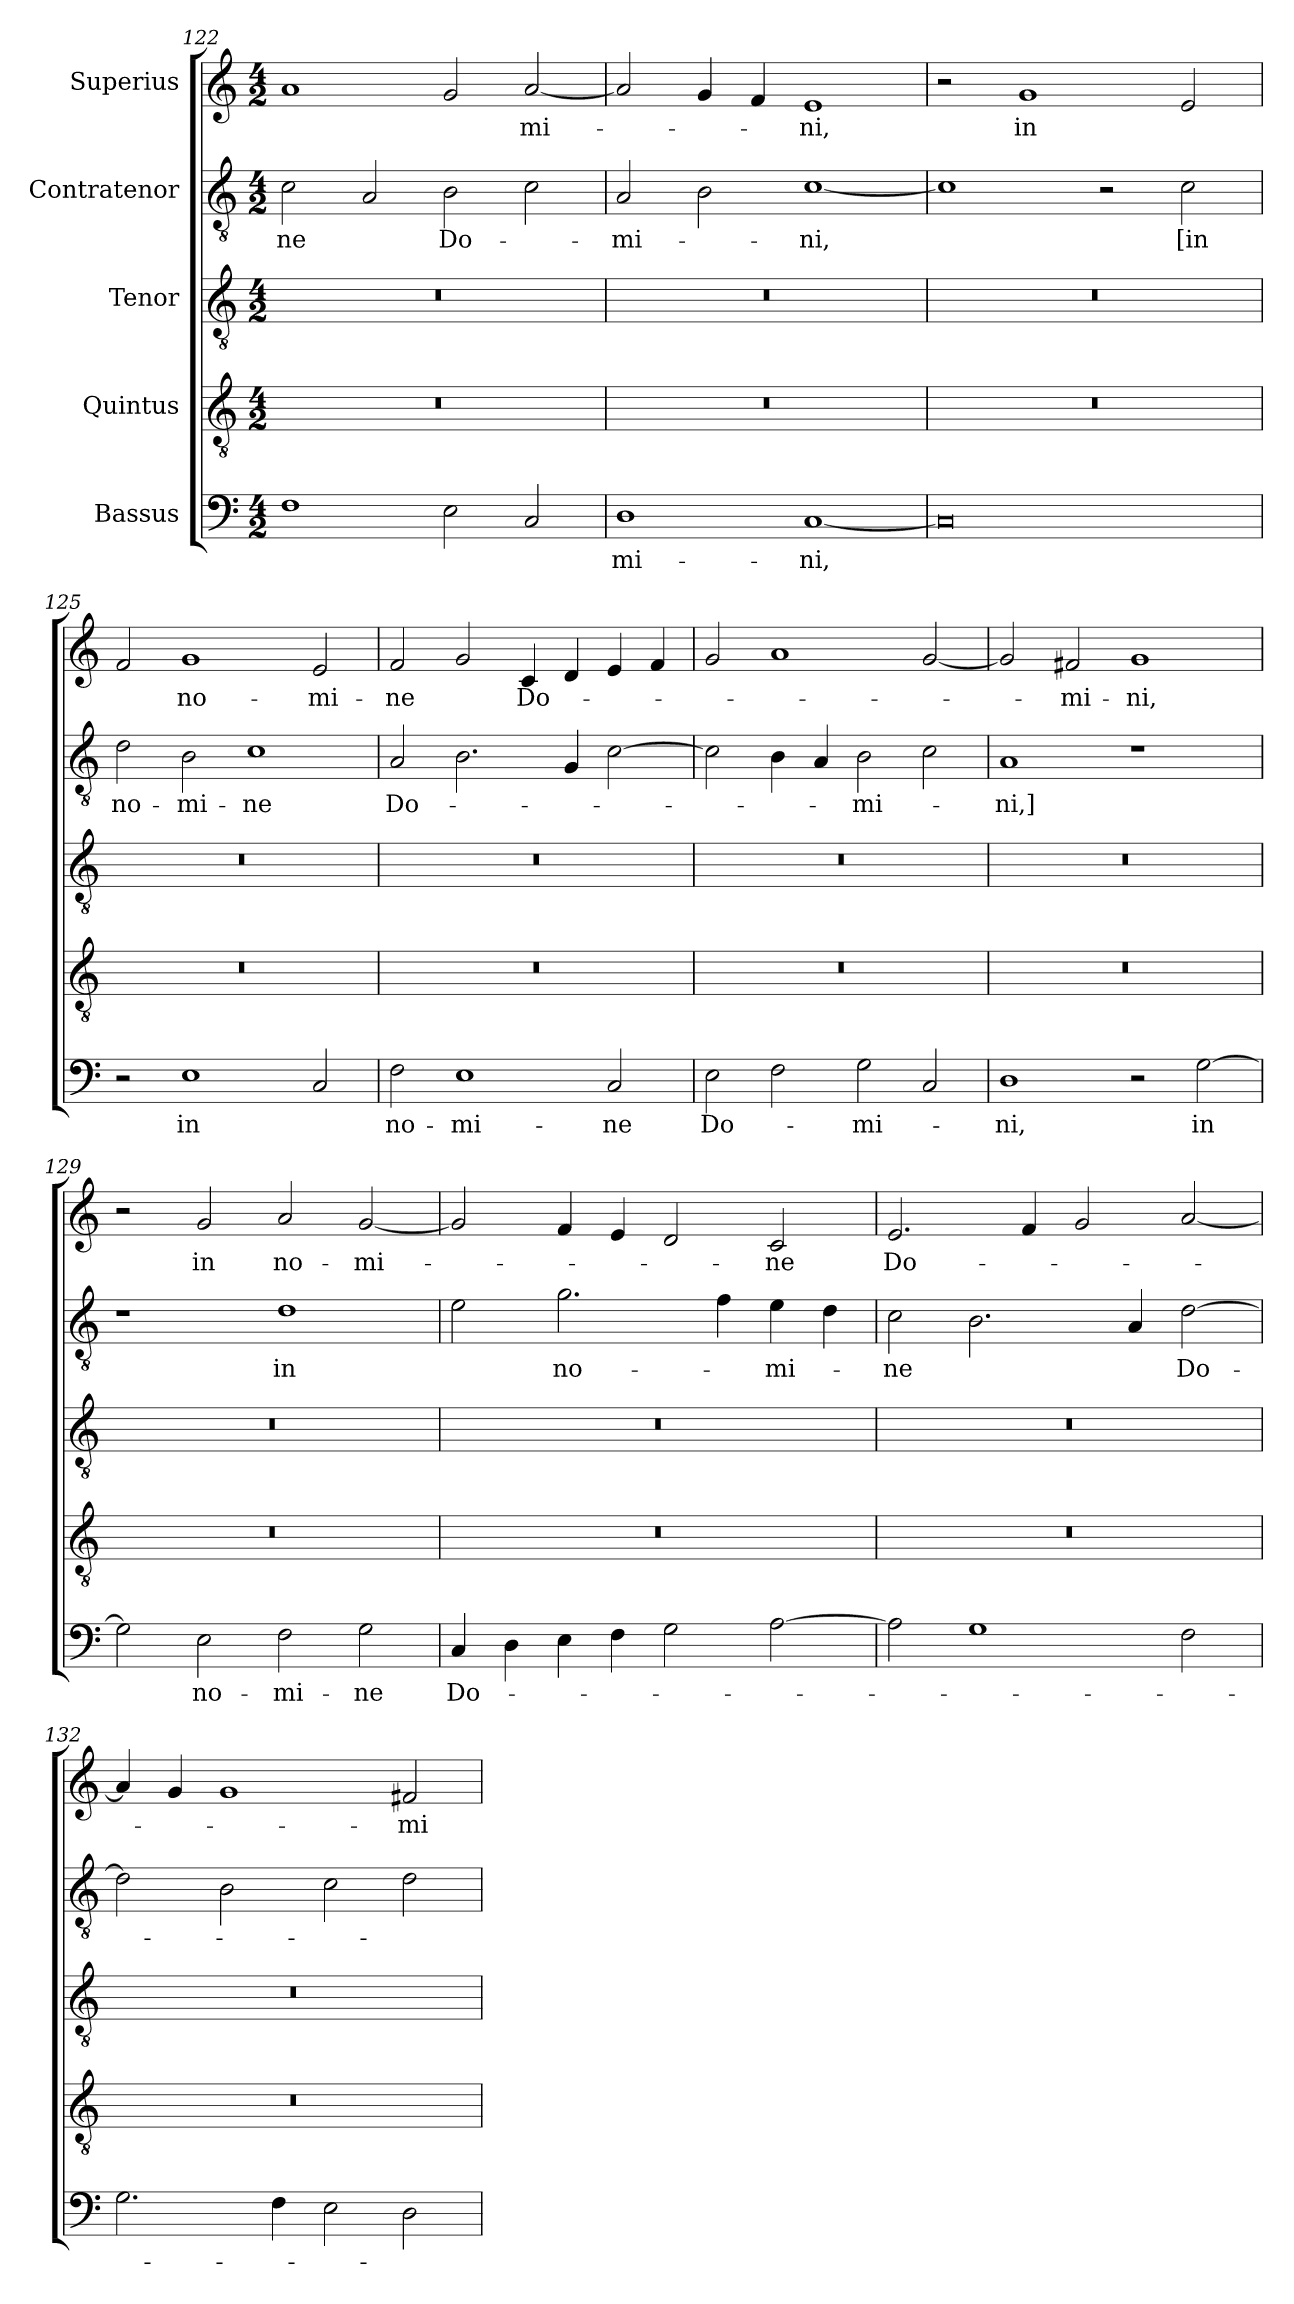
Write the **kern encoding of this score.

**kern	**text	**kern	**kern	**kern	**text	**kern	**text
*part5	*part5	*part4	*part3	*part2	*part2	*part1	*part1
*staff5	*staff5	*staff4	*staff3	*staff2	*staff2	*staff1	*staff1
*I"Bassus	*	*I"Quintus	*I"Tenor	*I"Contratenor	*	*I"Superius	*
*clefF4	*	*clefGv2	*clefGv2	*clefGv2	*	*clefG2	*
*k[]	*	*k[]	*k[]	*k[]	*	*k[]	*
*M4/2	*	*M4/2	*M4/2	*M4/2	*	*M4/2	*
=122	=122	=122	=122	=122	=122	=122	=122
1F\	.	0r	0r	2c\	-ne	1a/	.
.	.	.	.	2A/	.	.	.
2E\	.	.	.	2B\	Do-	2g/	.
2C/	.	.	.	2c\	.	[2a/	-mi-
=123	=123	=123	=123	=123	=123	=123	=123
1D\	-mi-	0r	0r	2A/	-mi-	2a/]	.
.	.	.	.	2B\	.	4g/	.
.	.	.	.	.	.	4f/	.
[1C/	-ni,	.	.	[1c/	-ni,	1e/	-ni,
=124	=124	=124	=124	=124	=124	=124	=124
0C/]	.	0r	0r	1c\]	.	2r	.
.	.	.	.	.	.	1g/	in
.	.	.	.	2r	.	.	.
.	.	.	.	2c\	[in	2e/	.
=125	=125	=125	=125	=125	=125	=125	=125
2r	.	0r	0r	2d\	no-	2f/	.
1E\	in	.	.	2B\	-mi-	1g/	no-
.	.	.	.	1c/	-ne	.	.
2C/	.	.	.	.	.	2e/	-mi-
=126	=126	=126	=126	=126	=126	=126	=126
2F\	no-	0r	0r	2A/	Do-	2f/	-ne
1E\	-mi-	.	.	2.B\	.	2g/	.
.	.	.	.	.	.	4c/	Do-
.	.	.	.	4G/	.	4d/	.
2C/	-ne	.	.	[2c\	.	4e/	.
.	.	.	.	.	.	4f/	.
=127	=127	=127	=127	=127	=127	=127	=127
2E\	Do-	0r	0r	2c\]	.	2g/	.
2F\	.	.	.	4B\	.	1a/	.
.	.	.	.	4A/	.	.	.
2G\	-mi-	.	.	2B\	-mi-	.	.
2C/	.	.	.	2c\	.	[2g/	.
=128	=128	=128	=128	=128	=128	=128	=128
1D\	-ni,	0r	0r	1A/	-ni,]	2g/]	.
.	.	.	.	.	.	2f#X/	-mi-
2r	.	.	.	1r	.	1g/	-ni,
[2G\	in	.	.	.	.	.	.
=129	=129	=129	=129	=129	=129	=129	=129
2G\]	.	0r	0r	1r	.	2r	.
2E\	no-	.	.	.	.	2g/	in
2F\	-mi-	.	.	1d\	in	2a/	no-
2G\	-ne	.	.	.	.	[2g/	-mi-
=130	=130	=130	=130	=130	=130	=130	=130
4C/	Do-	0r	0r	2e\	.	2g/]	.
4D\	.	.	.	.	.	.	.
4E\	.	.	.	2.g\	no-	4f/	.
4F\	.	.	.	.	.	4e/	.
2G\	.	.	.	.	.	2d/	.
.	.	.	.	4f\	.	.	.
[2A\	.	.	.	4e\	-mi-	2c/	-ne
.	.	.	.	4d\	.	.	.
=131	=131	=131	=131	=131	=131	=131	=131
2A\]	.	0r	0r	2c\	-ne	2.e/	Do-
1G\	.	.	.	2.B\	.	.	.
.	.	.	.	.	.	4f/	.
.	.	.	.	.	.	2g/	.
.	.	.	.	4A/	.	.	.
2F\	.	.	.	[2d\	Do-	[2a/	.
=132	=132	=132	=132	=132	=132	=132	=132
2.G\	.	0r	0r	2d\]	.	4a/]	.
.	.	.	.	.	.	4g/	.
.	.	.	.	2B\	.	1g/	.
4F\	.	.	.	.	.	.	.
2E\	.	.	.	2c\	.	.	.
2D\	.	.	.	2d\	.	2f#X/	-mi-
=	=	=	=	=	=	=	=
*-	*-	*-	*-	*-	*-	*-	*-
